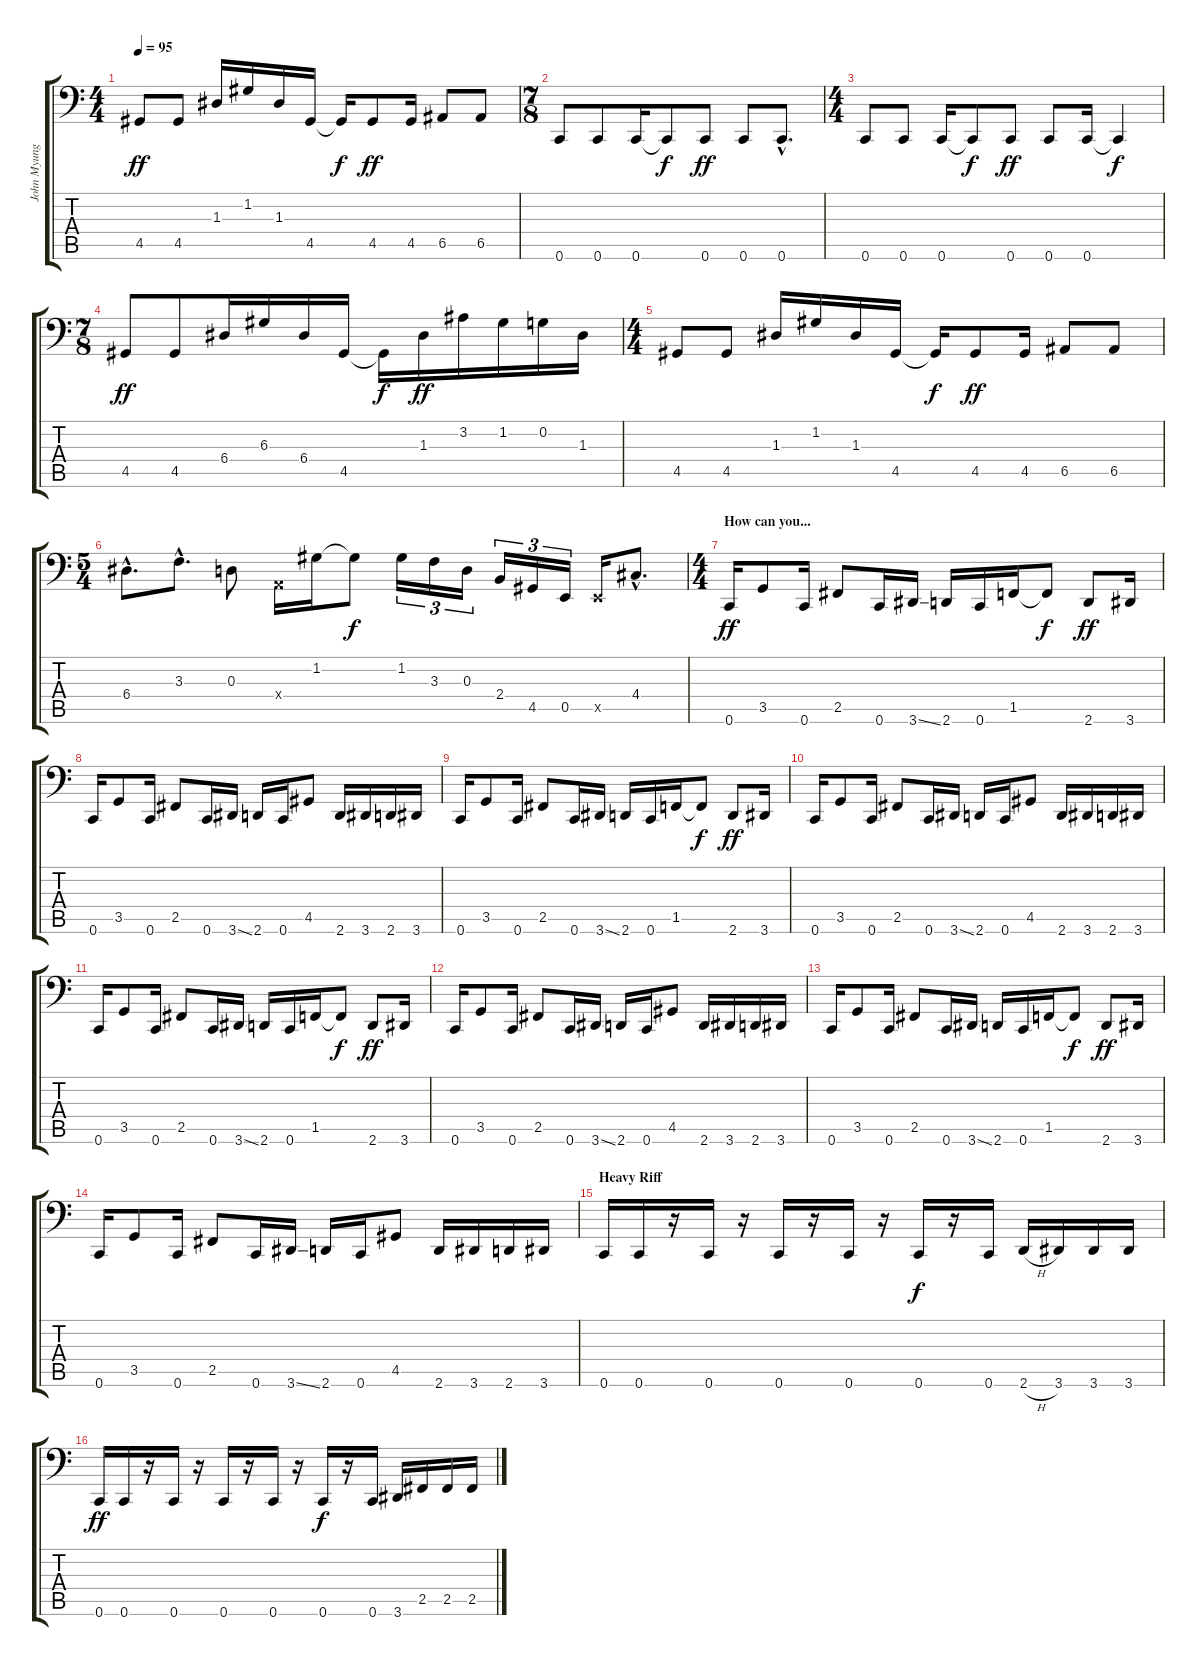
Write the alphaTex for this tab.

\track ("John Myung" "John Myung") {instrument electricbassfinger}
\staff {score tabs}
\tuning (C3 G2 D2 A1 E1 C1) {hide}
\ts (4 4)
\tempo 95
\clef f4
\ks c
4.5.8{dy ff} 4.5.8 1.3.16 1.2.16 1.3.16 4.5.16 4.5{t}.16{dy f} 4.5.8{dy ff} 4.5.16 6.5.8 6.5.8 |
\ts (7 8)
0.6.8 0.6.8 0.6.16 0.6{t}.8{dy f} 0.6.8{dy ff} 0.6.8 0.6{hac}.8{d} |
\ts (4 4)
0.6.8 0.6.8 0.6.16 0.6{t}.8{dy f} 0.6.8{dy ff} 0.6.8 0.6.16 0.6{t}.4{dy f} |
\ts (7 8)
4.5.8{dy ff} 4.5.8 6.4.16 6.3.16 6.4.16 4.5.16 4.5{t}.16{dy f} 1.3.16{dy ff} 3.2.16 1.2.16 0.2.16 1.3.16 |
\ts (4 4)
4.5.8 4.5.8 1.3.16 1.2.16 1.3.16 4.5.16 4.5{t}.16{dy f} 4.5.8{dy ff} 4.5.16 6.5.8 6.5.8 |
\ts (5 4)
6.4{hac}.8{d} 3.3{hac}.8{d} 0.3.8 0.4{x}.16 1.2.16 1.2{t}.8{dy f} 1.2.16{tu (3 2)} 3.3.16{tu (3 2)} 0.3.16{tu (3 2)} 2.4.16{tu (3 2)} 4.5.16{tu (3 2)} 0.5.16{tu (3 2)} 0.5{x}.16 4.4{hac}.8{d} |
\ts (4 4)
\section ("" "How can you...")
0.6.16{dy ff} 3.5.8 0.6.16 2.5.8 0.6.16 3.6{ss}.16 2.6.16 0.6.16 1.5.16 1.5{t}.8{dy f} 2.6.8{dy ff} 3.6.16 |
0.6.16 3.5.8 0.6.16 2.5.8 0.6.16 3.6{ss}.16 2.6.16 0.6.16 4.5.8 2.6.16 3.6.16 2.6.16 3.6.16 |
0.6.16 3.5.8 0.6.16 2.5.8 0.6.16 3.6{ss}.16 2.6.16 0.6.16 1.5.16 1.5{t}.8{dy f} 2.6.8{dy ff} 3.6.16 |
0.6.16 3.5.8 0.6.16 2.5.8 0.6.16 3.6{ss}.16 2.6.16 0.6.16 4.5.8 2.6.16 3.6.16 2.6.16 3.6.16 |
0.6.16 3.5.8 0.6.16 2.5.8 0.6.16 3.6{ss}.16 2.6.16 0.6.16 1.5.16 1.5{t}.8{dy f} 2.6.8{dy ff} 3.6.16 |
0.6.16 3.5.8 0.6.16 2.5.8 0.6.16 3.6{ss}.16 2.6.16 0.6.16 4.5.8 2.6.16 3.6.16 2.6.16 3.6.16 |
0.6.16 3.5.8 0.6.16 2.5.8 0.6.16 3.6{ss}.16 2.6.16 0.6.16 1.5.16 1.5{t}.8{dy f} 2.6.8{dy ff} 3.6.16 |
0.6.16 3.5.8 0.6.16 2.5.8 0.6.16 3.6{ss}.16 2.6.16 0.6.16 4.5.8 2.6.16 3.6.16 2.6.16 3.6.16 |
\section ("" "Heavy Riff")
0.6.16 0.6.16 r.16 0.6.16 r.16 0.6.16 r.16 0.6.16 r.16 0.6.16{dy f} r.16 0.6.16 2.6{h}.16 3.6.16 3.6.16 3.6.16 |
0.6.16{dy ff} 0.6.16 r.16 0.6.16 r.16 0.6.16 r.16 0.6.16 r.16 0.6.16{dy f} r.16 0.6.16 3.6{h}.16 2.5.16 2.5.16 2.5.16
